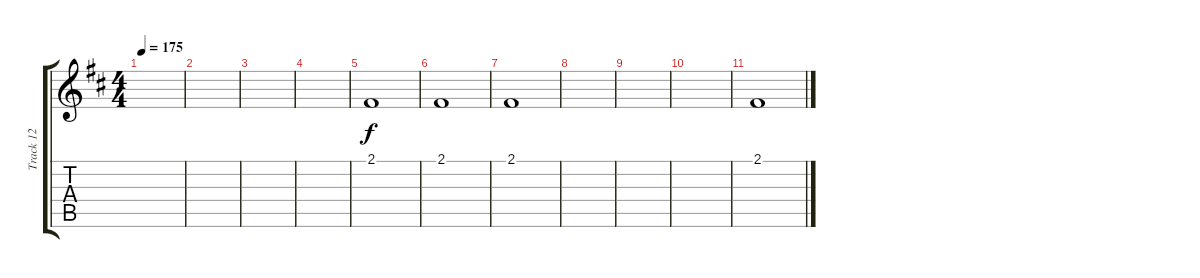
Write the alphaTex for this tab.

\track ("Track 12" "Track 12") {instrument reversecymbal}
\staff {score tabs}
\tuning (E4 B3 G3 D3 A2 E2) {hide}
\ts (4 4)
\tempo 175
\clef g2
\ks d
|
|
|
|
2.1.1 |
2.1.1 |
2.1.1 |
|
|
|
2.1.1
